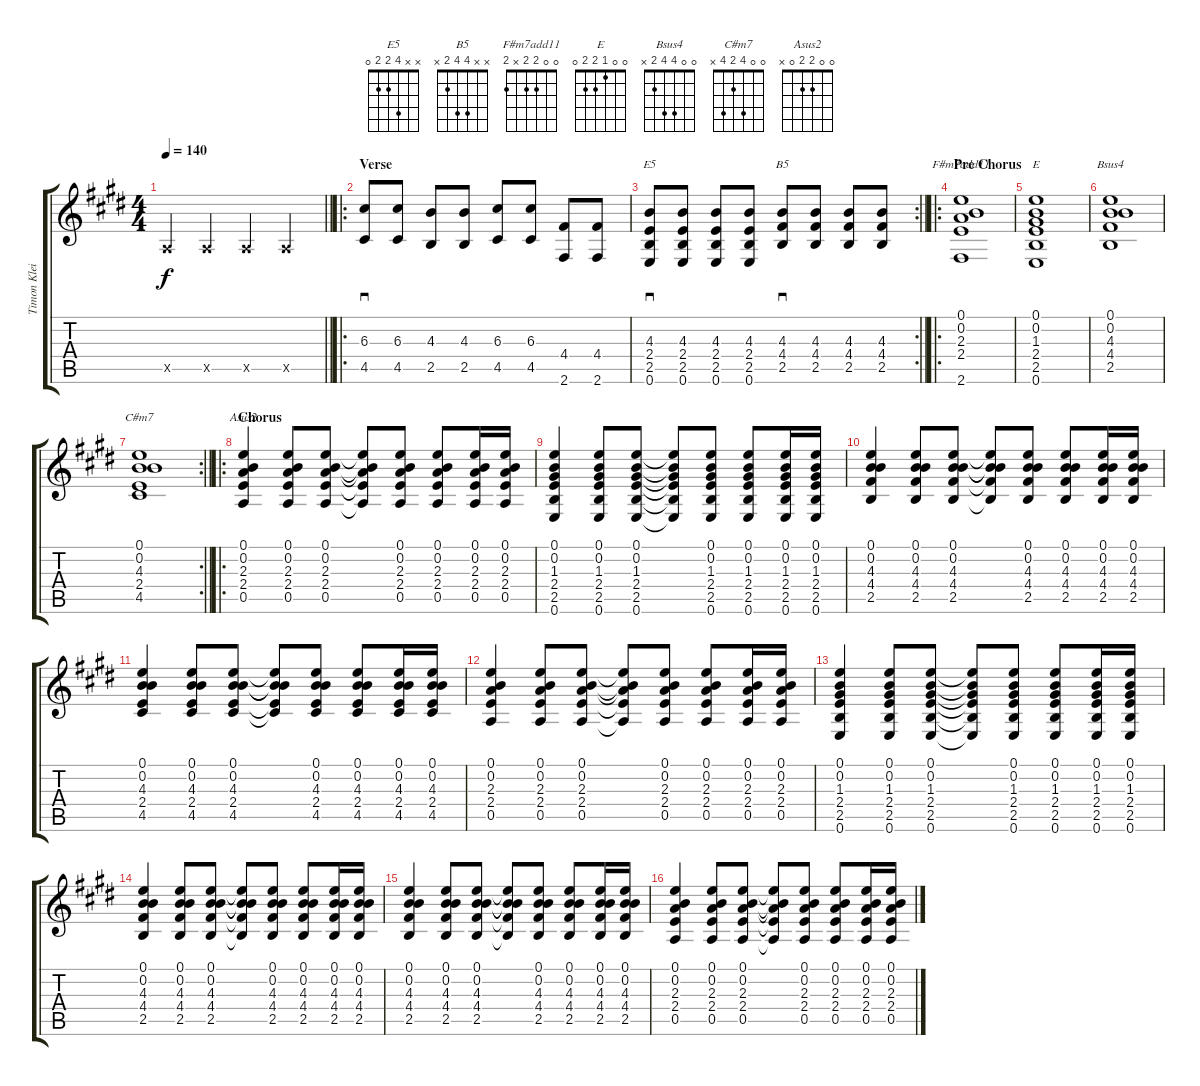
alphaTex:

\track ("Timon Kleine" "Timon Klei") {instrument electricguitarclean}
\staff {score tabs}
\tuning (E4 B3 G3 D3 A2 E2) {hide}
\chord ("E5" x x 4 2 2 0)
\chord ("B5" x x 4 4 2 x)
\chord ("F#m7add11" 0 0 2 2 x 2)
\chord ("E" 0 0 1 2 2 0)
\chord ("Bsus4" 0 0 4 4 2 x)
\chord ("C#m7" 0 0 4 2 4 x)
\chord ("Asus2" 0 0 2 2 0 x)
\ts (4 4)
\tempo 140
\clef g2
\barLineRight lightlight
\ks e
0.5{x}.4{dy f instrument electricguitarclean} 0.5{x}.4 0.5{x}.4 0.5{x}.4 |
\ro
\section ("" "Verse")
(6.3 4.5).8{sd} (6.3 4.5).8 (4.3 2.5).8 (4.3 2.5).8 (6.3 4.5).8 (6.3 4.5).8 (4.4 2.6).8 (4.4 2.6).8 |
\rc 2
\barLineRight lightlight
(4.3 2.4 2.5 0.6).8{sd ch "E5"} (4.3 2.4 2.5 0.6).8 (4.3 2.4 2.5 0.6).8 (4.3 2.4 2.5 0.6).8 (4.3 4.4 2.5).8{sd ch "B5"} (4.3 4.4 2.5).8 (4.3 4.4 2.5).8 (4.3 4.4 2.5).8 |
\ro
\section ("" "Pre Chorus")
(0.1 0.2 2.3 2.4 2.6).1{ch "F#m7add11"} |
(0.1 0.2 1.3 2.4 2.5 0.6).1{ch "E"} |
(0.1 0.2 4.3 4.4 2.5).1{ch "Bsus4"} |
\rc 2
\barLineRight lightlight
(0.1 0.2 4.3 2.4 4.5).1{ch "C#m7"} |
\ro
\section ("" "Chorus")
(0.1 0.2 2.3 2.4 0.5).4{ch "Asus2"} (0.1 0.2 2.3 2.4 0.5).8 (0.1 0.2 2.3 2.4 0.5).8 (0.1{t} 0.2{t} 2.3{t} 2.4{t} 0.5{t}).8 (0.1 0.2 2.3 2.4 0.5).8 (0.1 0.2 2.3 2.4 0.5).8 (0.1 0.2 2.3 2.4 0.5).16 (0.1 0.2 2.3 2.4 0.5).16 |
(0.1 0.2 1.3 2.4 2.5 0.6).4 (0.1 0.2 1.3 2.4 2.5 0.6).8 (0.1 0.2 1.3 2.4 2.5 0.6).8 (0.1{t} 0.2{t} 1.3{t} 2.4{t} 2.5{t} 0.6{t}).8 (0.1 0.2 1.3 2.4 2.5 0.6).8 (0.1 0.2 1.3 2.4 2.5 0.6).8 (0.1 0.2 1.3 2.4 2.5 0.6).16 (0.1 0.2 1.3 2.4 2.5 0.6).16 |
(0.1 0.2 4.3 4.4 2.5).4 (0.1 0.2 4.3 4.4 2.5).8 (0.1 0.2 4.3 4.4 2.5).8 (0.1{t} 0.2{t} 4.3{t} 4.4{t} 2.5{t}).8 (0.1 0.2 4.3 4.4 2.5).8 (0.1 0.2 4.3 4.4 2.5).8 (0.1 0.2 4.3 4.4 2.5).16 (0.1 0.2 4.3 4.4 2.5).16 |
(0.1 0.2 4.3 2.4 4.5).4 (0.1 0.2 4.3 2.4 4.5).8 (0.1 0.2 4.3 2.4 4.5).8 (0.1{t} 0.2{t} 4.3{t} 2.4{t} 4.5{t}).8 (0.1 0.2 4.3 2.4 4.5).8 (0.1 0.2 4.3 2.4 4.5).8 (0.1 0.2 4.3 2.4 4.5).16 (0.1 0.2 4.3 2.4 4.5).16 |
(0.1 0.2 2.3 2.4 0.5).4 (0.1 0.2 2.3 2.4 0.5).8 (0.1 0.2 2.3 2.4 0.5).8 (0.1{t} 0.2{t} 2.3{t} 2.4{t} 0.5{t}).8 (0.1 0.2 2.3 2.4 0.5).8 (0.1 0.2 2.3 2.4 0.5).8 (0.1 0.2 2.3 2.4 0.5).16 (0.1 0.2 2.3 2.4 0.5).16 |
(0.1 0.2 1.3 2.4 2.5 0.6).4 (0.1 0.2 1.3 2.4 2.5 0.6).8 (0.1 0.2 1.3 2.4 2.5 0.6).8 (0.1{t} 0.2{t} 1.3{t} 2.4{t} 2.5{t} 0.6{t}).8 (0.1 0.2 1.3 2.4 2.5 0.6).8 (0.1 0.2 1.3 2.4 2.5 0.6).8 (0.1 0.2 1.3 2.4 2.5 0.6).16 (0.1 0.2 1.3 2.4 2.5 0.6).16 |
(0.1 0.2 4.3 4.4 2.5).4 (0.1 0.2 4.3 4.4 2.5).8 (0.1 0.2 4.3 4.4 2.5).8 (0.1{t} 0.2{t} 4.3{t} 4.4{t} 2.5{t}).8 (0.1 0.2 4.3 4.4 2.5).8 (0.1 0.2 4.3 4.4 2.5).8 (0.1 0.2 4.3 4.4 2.5).16 (0.1 0.2 4.3 4.4 2.5).16 |
(0.1 0.2 4.3 4.4 2.5).4 (0.1 0.2 4.3 4.4 2.5).8 (0.1 0.2 4.3 4.4 2.5).8 (0.1{t} 0.2{t} 4.3{t} 4.4{t} 2.5{t}).8 (0.1 0.2 4.3 4.4 2.5).8 (0.1 0.2 4.3 4.4 2.5).8 (0.1 0.2 4.3 4.4 2.5).16 (0.1 0.2 4.3 4.4 2.5).16 |
(0.1 0.2 2.3 2.4 0.5).4 (0.1 0.2 2.3 2.4 0.5).8 (0.1 0.2 2.3 2.4 0.5).8 (0.1{t} 0.2{t} 2.3{t} 2.4{t} 0.5{t}).8 (0.1 0.2 2.3 2.4 0.5).8 (0.1 0.2 2.3 2.4 0.5).8 (0.1 0.2 2.3 2.4 0.5).16 (0.1 0.2 2.3 2.4 0.5).16
